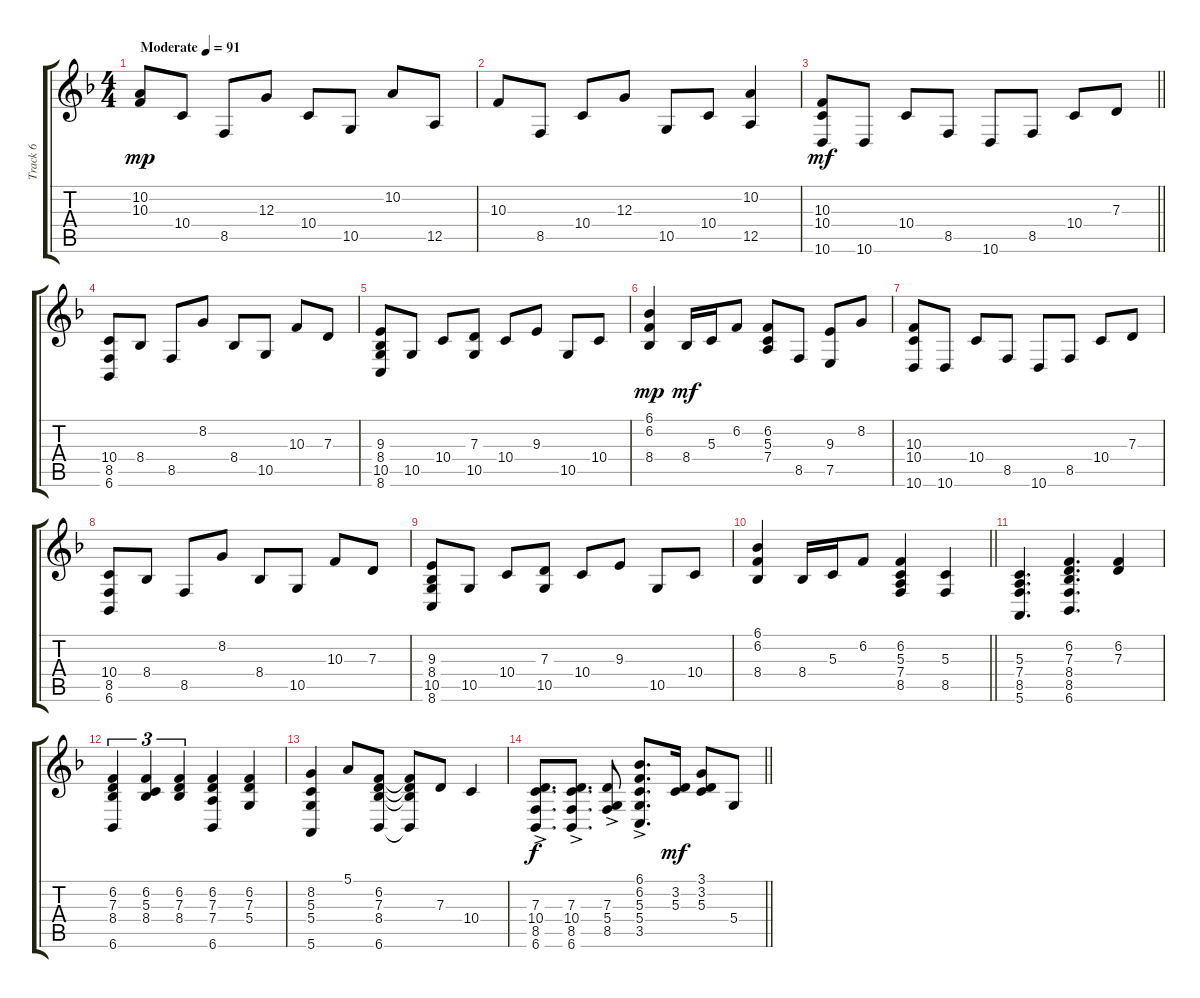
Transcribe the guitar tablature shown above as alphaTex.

\track ("Track 6" "Track 6") {instrument synthstrings1}
\staff {score tabs}
\tuning (E4 B3 G3 D3 A2 E2) {hide}
\ts (4 4)
\tempo (91 "Moderate")
\clef g2
\ks f
(10.2 10.3).8{dy mp instrument synthstrings1} 10.4.8 8.5.8 12.3.8 10.4.8 10.5.8 10.2.8 12.5.8 |
10.3.8 8.5.8 10.4.8 12.3.8 10.5.8 10.4.8 (10.2 12.5).4 |
\barLineRight lightlight
(10.3 10.4 10.6).8{dy mf} 10.6.8 10.4.8 8.5.8 10.6.8 8.5.8 10.4.8 7.3.8 |
(10.4 8.5 6.6).8 8.4.8 8.5.8 8.2.8 8.4.8 10.5.8 10.3.8 7.3.8 |
(9.3 8.4 10.5 8.6).8 10.5.8 10.4.8 (7.3 10.5).8 10.4.8 9.3.8 10.5.8 10.4.8 |
(6.1 6.2 8.4).4{dy mp} 8.4.16{dy mf} 5.3.16 6.2.8 (6.2 5.3 7.4).8 8.5.8 (9.3 7.5).8 8.2.8 |
(10.3 10.4 10.6).8 10.6.8 10.4.8 8.5.8 10.6.8 8.5.8 10.4.8 7.3.8 |
(10.4 8.5 6.6).8 8.4.8 8.5.8 8.2.8 8.4.8 10.5.8 10.3.8 7.3.8 |
(9.3 8.4 10.5 8.6).8 10.5.8 10.4.8 (7.3 10.5).8 10.4.8 9.3.8 10.5.8 10.4.8 |
\barLineRight lightlight
(6.1 6.2 8.4).4 8.4.16 5.3.16 6.2.8 (6.2 5.3 7.4 8.5).4 (5.3 8.5).4 |
(5.3 7.4 8.5 5.6).4{d} (6.2 7.3 8.4 8.5 6.6).4{d} (6.2 7.3).4 |
(6.2 7.3 8.4 6.6).4{tu (3 2)} (6.2 5.3 8.4).4{tu (3 2)} (6.2 7.3 8.4).4{tu (3 2)} (6.2 7.3 7.4 6.6).4 (6.2 7.3 5.4).4 |
(8.2 5.3 5.4 5.6).4 5.1.8 (6.2 7.3 8.4 6.6).8 (6.2{t} 7.3{t} 8.4{t} 6.6{t}).8 7.3.8 10.4.4 |
\barLineRight lightlight
(7.3{ac} 10.4{ac} 8.5{ac} 6.6{ac}).8{d dy f} (7.3{ac} 10.4{ac} 8.5{ac} 6.6{ac}).8{d} (7.3{ac} 5.4{ac} 8.5{ac}).8 (6.1{ac} 6.2{ac} 5.3{ac} 5.4{ac} 3.5{ac}).8{d} (3.2 5.3).16{dy mf} (3.1 3.2 5.3).8 5.4.8
